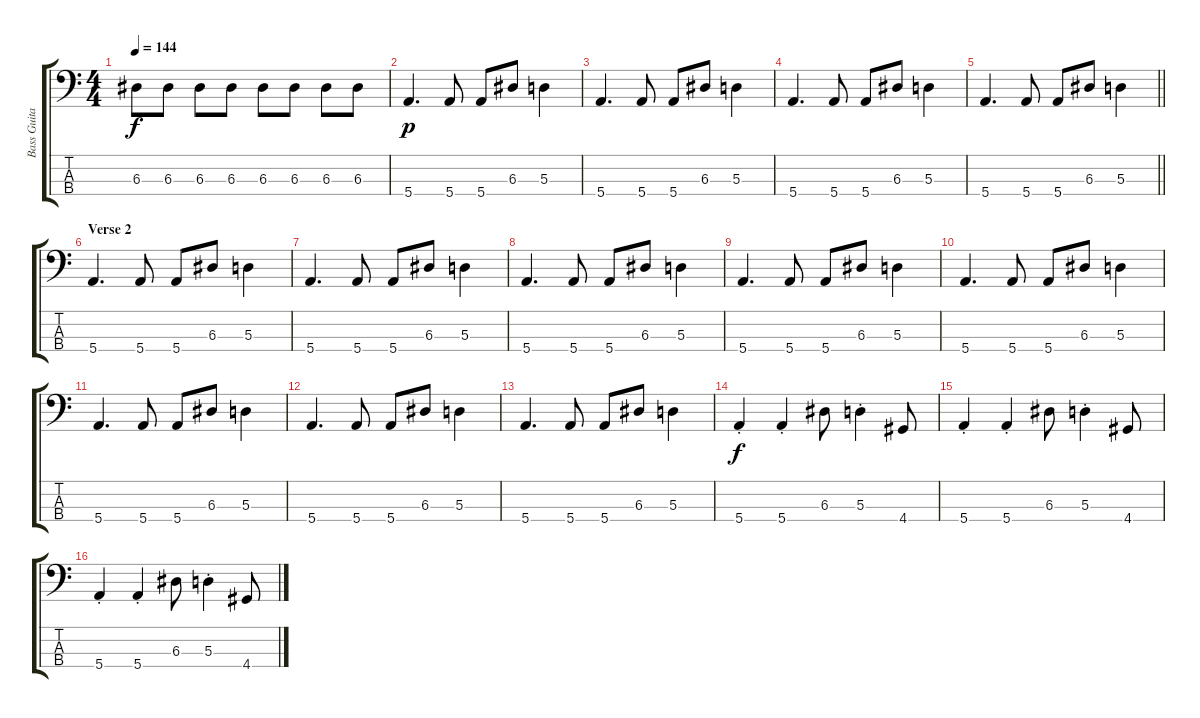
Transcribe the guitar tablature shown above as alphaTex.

\track ("Bass Guitar" "Bass Guita") {instrument electricbassfinger}
\staff {score tabs}
\tuning (G2 D2 A1 E1) {hide}
\ts (4 4)
\tempo 144
\clef f4
\ks c
6.3.8{dy f} 6.3.8 6.3.8 6.3.8 6.3.8 6.3.8 6.3.8 6.3.8 |
5.4.4{d dy p} 5.4.8 5.4.8 6.3.8 5.3.4 |
5.4.4{d} 5.4.8 5.4.8 6.3.8 5.3.4 |
5.4.4{d} 5.4.8 5.4.8 6.3.8 5.3.4 |
\barLineRight lightlight
5.4.4{d} 5.4.8 5.4.8 6.3.8 5.3.4 |
\section ("" "Verse 2")
5.4.4{d} 5.4.8 5.4.8 6.3.8 5.3.4 |
5.4.4{d} 5.4.8 5.4.8 6.3.8 5.3.4 |
5.4.4{d} 5.4.8 5.4.8 6.3.8 5.3.4 |
5.4.4{d} 5.4.8 5.4.8 6.3.8 5.3.4 |
5.4.4{d} 5.4.8 5.4.8 6.3.8 5.3.4 |
5.4.4{d} 5.4.8 5.4.8 6.3.8 5.3.4 |
5.4.4{d} 5.4.8 5.4.8 6.3.8 5.3.4 |
5.4.4{d} 5.4.8 5.4.8 6.3.8 5.3.4 |
5.4{st}.4{dy f} 5.4{st}.4 6.3.8 5.3{st}.4 4.4.8 |
5.4{st}.4 5.4{st}.4 6.3.8 5.3{st}.4 4.4.8 |
5.4{st}.4 5.4{st}.4 6.3.8 5.3{st}.4 4.4.8
